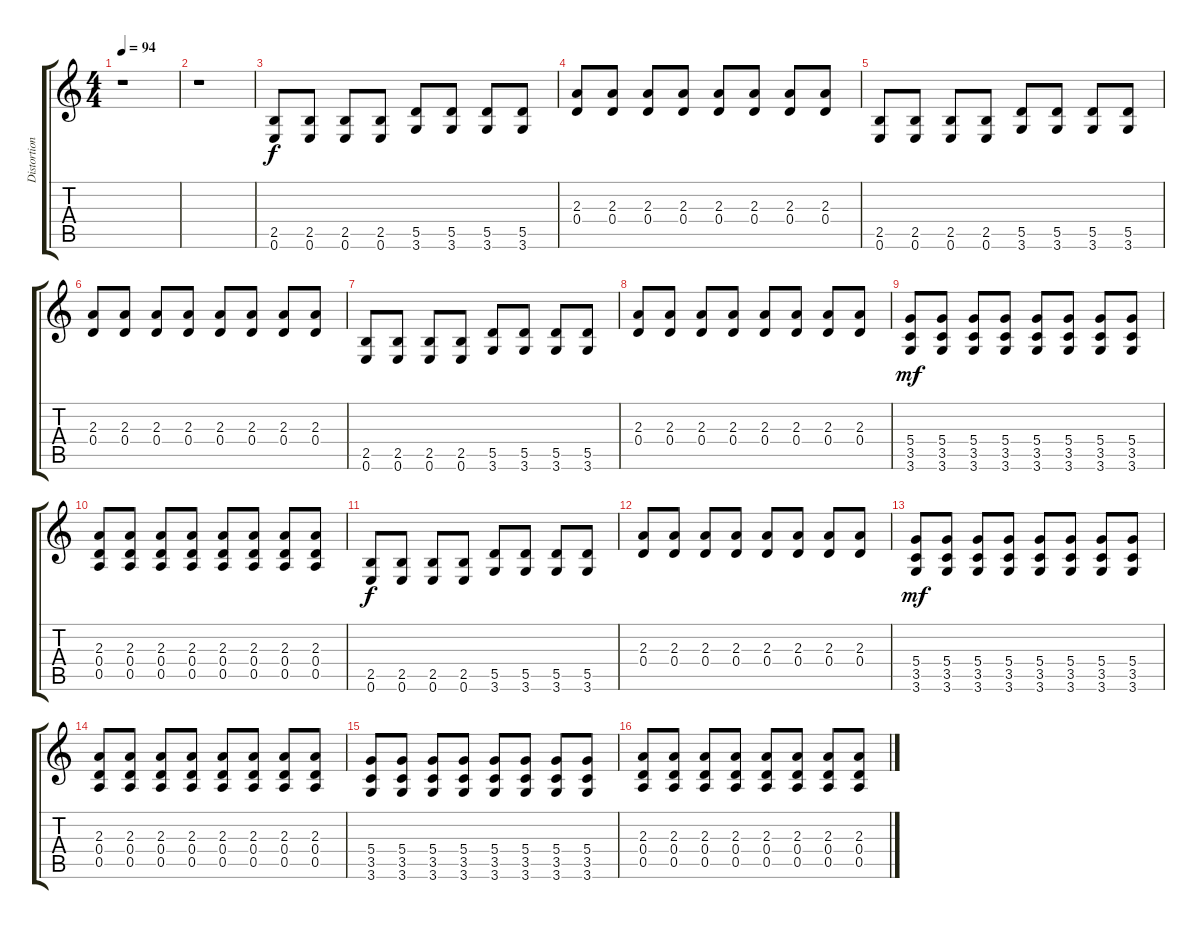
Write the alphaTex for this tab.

\track ("Distortion" "Distortion") {instrument distortionguitar}
\staff {score tabs}
\tuning (E4 B3 G3 D3 A2 E2) {hide}
\ts (4 4)
\tempo 94
\clef g2
\ks c
r.1{dy f} |
r.1 |
(2.5 0.6).8 (2.5 0.6).8 (2.5 0.6).8 (2.5 0.6).8 (5.5 3.6).8 (5.5 3.6).8 (5.5 3.6).8 (5.5 3.6).8 |
(2.3 0.4).8 (2.3 0.4).8 (2.3 0.4).8 (2.3 0.4).8 (2.3 0.4).8 (2.3 0.4).8 (2.3 0.4).8 (2.3 0.4).8 |
(2.5 0.6).8 (2.5 0.6).8 (2.5 0.6).8 (2.5 0.6).8 (5.5 3.6).8 (5.5 3.6).8 (5.5 3.6).8 (5.5 3.6).8 |
(2.3 0.4).8 (2.3 0.4).8 (2.3 0.4).8 (2.3 0.4).8 (2.3 0.4).8 (2.3 0.4).8 (2.3 0.4).8 (2.3 0.4).8 |
(2.5 0.6).8 (2.5 0.6).8 (2.5 0.6).8 (2.5 0.6).8 (5.5 3.6).8 (5.5 3.6).8 (5.5 3.6).8 (5.5 3.6).8 |
(2.3 0.4).8 (2.3 0.4).8 (2.3 0.4).8 (2.3 0.4).8 (2.3 0.4).8 (2.3 0.4).8 (2.3 0.4).8 (2.3 0.4).8 |
(5.4 3.5 3.6).8{dy mf} (5.4 3.5 3.6).8 (5.4 3.5 3.6).8 (5.4 3.5 3.6).8 (5.4 3.5 3.6).8 (5.4 3.5 3.6).8 (5.4 3.5 3.6).8 (5.4 3.5 3.6).8 |
(2.3 0.4 0.5).8 (2.3 0.4 0.5).8 (2.3 0.4 0.5).8 (2.3 0.4 0.5).8 (2.3 0.4 0.5).8 (2.3 0.4 0.5).8 (2.3 0.4 0.5).8 (2.3 0.4 0.5).8 |
(2.5 0.6).8{dy f} (2.5 0.6).8 (2.5 0.6).8 (2.5 0.6).8 (5.5 3.6).8 (5.5 3.6).8 (5.5 3.6).8 (5.5 3.6).8 |
(2.3 0.4).8 (2.3 0.4).8 (2.3 0.4).8 (2.3 0.4).8 (2.3 0.4).8 (2.3 0.4).8 (2.3 0.4).8 (2.3 0.4).8 |
(5.4 3.5 3.6).8{dy mf} (5.4 3.5 3.6).8 (5.4 3.5 3.6).8 (5.4 3.5 3.6).8 (5.4 3.5 3.6).8 (5.4 3.5 3.6).8 (5.4 3.5 3.6).8 (5.4 3.5 3.6).8 |
(2.3 0.4 0.5).8 (2.3 0.4 0.5).8 (2.3 0.4 0.5).8 (2.3 0.4 0.5).8 (2.3 0.4 0.5).8 (2.3 0.4 0.5).8 (2.3 0.4 0.5).8 (2.3 0.4 0.5).8 |
(5.4 3.5 3.6).8 (5.4 3.5 3.6).8 (5.4 3.5 3.6).8 (5.4 3.5 3.6).8 (5.4 3.5 3.6).8 (5.4 3.5 3.6).8 (5.4 3.5 3.6).8 (5.4 3.5 3.6).8 |
(2.3 0.4 0.5).8 (2.3 0.4 0.5).8 (2.3 0.4 0.5).8 (2.3 0.4 0.5).8 (2.3 0.4 0.5).8 (2.3 0.4 0.5).8 (2.3 0.4 0.5).8 (2.3 0.4 0.5).8
